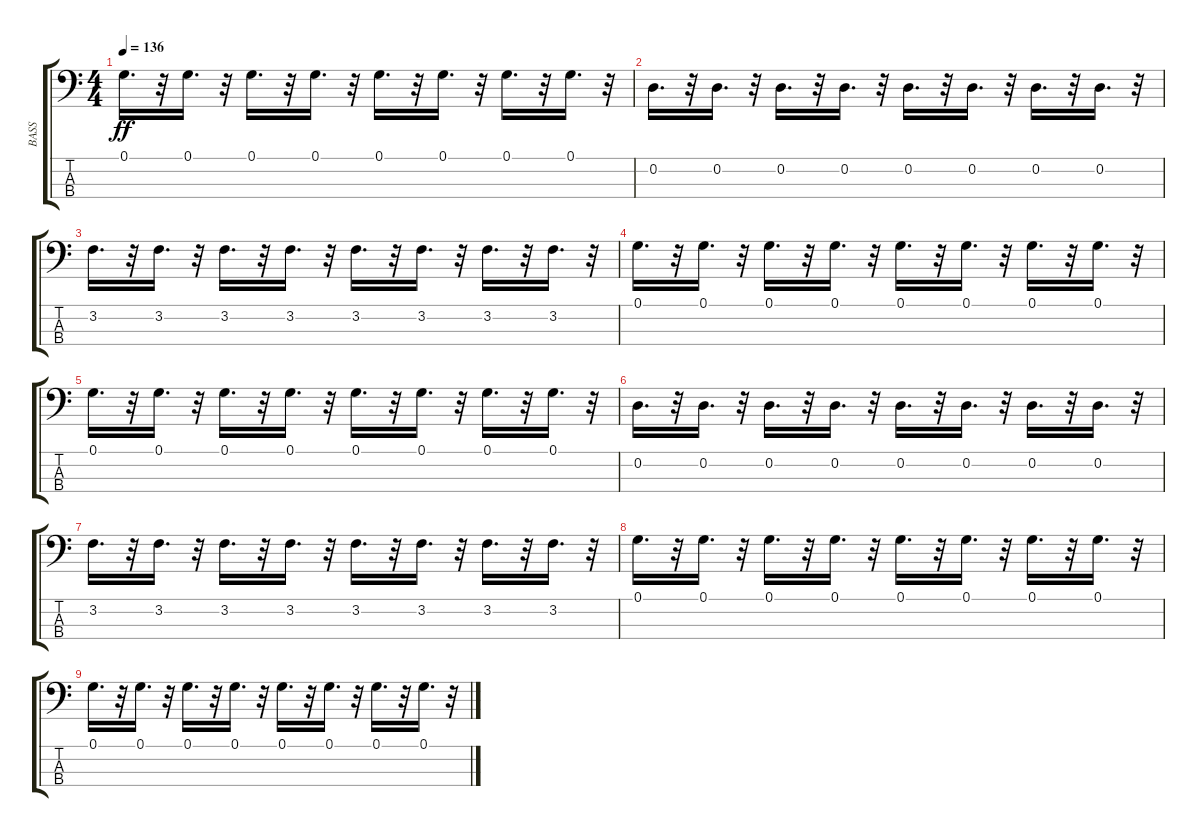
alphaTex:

\track ("BASS" "BASS") {instrument electricbassfinger}
\staff {score tabs}
\tuning (G2 D2 A1 E1) {hide}
\ts (4 4)
\tempo 136
\clef f4
\ks c
0.1.16{d dy ff} r.32 0.1.16{d} r.32 0.1.16{d} r.32 0.1.16{d} r.32 0.1.16{d} r.32 0.1.16{d} r.32 0.1.16{d} r.32 0.1.16{d} r.32 |
0.2.16{d} r.32 0.2.16{d} r.32 0.2.16{d} r.32 0.2.16{d} r.32 0.2.16{d} r.32 0.2.16{d} r.32 0.2.16{d} r.32 0.2.16{d} r.32 |
3.2.16{d} r.32 3.2.16{d} r.32 3.2.16{d} r.32 3.2.16{d} r.32 3.2.16{d} r.32 3.2.16{d} r.32 3.2.16{d} r.32 3.2.16{d} r.32 |
0.1.16{d} r.32 0.1.16{d} r.32 0.1.16{d} r.32 0.1.16{d} r.32 0.1.16{d} r.32 0.1.16{d} r.32 0.1.16{d} r.32 0.1.16{d} r.32 |
0.1.16{d} r.32 0.1.16{d} r.32 0.1.16{d} r.32 0.1.16{d} r.32 0.1.16{d} r.32 0.1.16{d} r.32 0.1.16{d} r.32 0.1.16{d} r.32 |
0.2.16{d} r.32 0.2.16{d} r.32 0.2.16{d} r.32 0.2.16{d} r.32 0.2.16{d} r.32 0.2.16{d} r.32 0.2.16{d} r.32 0.2.16{d} r.32 |
3.2.16{d} r.32 3.2.16{d} r.32 3.2.16{d} r.32 3.2.16{d} r.32 3.2.16{d} r.32 3.2.16{d} r.32 3.2.16{d} r.32 3.2.16{d} r.32 |
0.1.16{d} r.32 0.1.16{d} r.32 0.1.16{d} r.32 0.1.16{d} r.32 0.1.16{d} r.32 0.1.16{d} r.32 0.1.16{d} r.32 0.1.16{d} r.32 |
0.1.16{d} r.32 0.1.16{d} r.32 0.1.16{d} r.32 0.1.16{d} r.32 0.1.16{d} r.32 0.1.16{d} r.32 0.1.16{d} r.32 0.1.16{d} r.32
